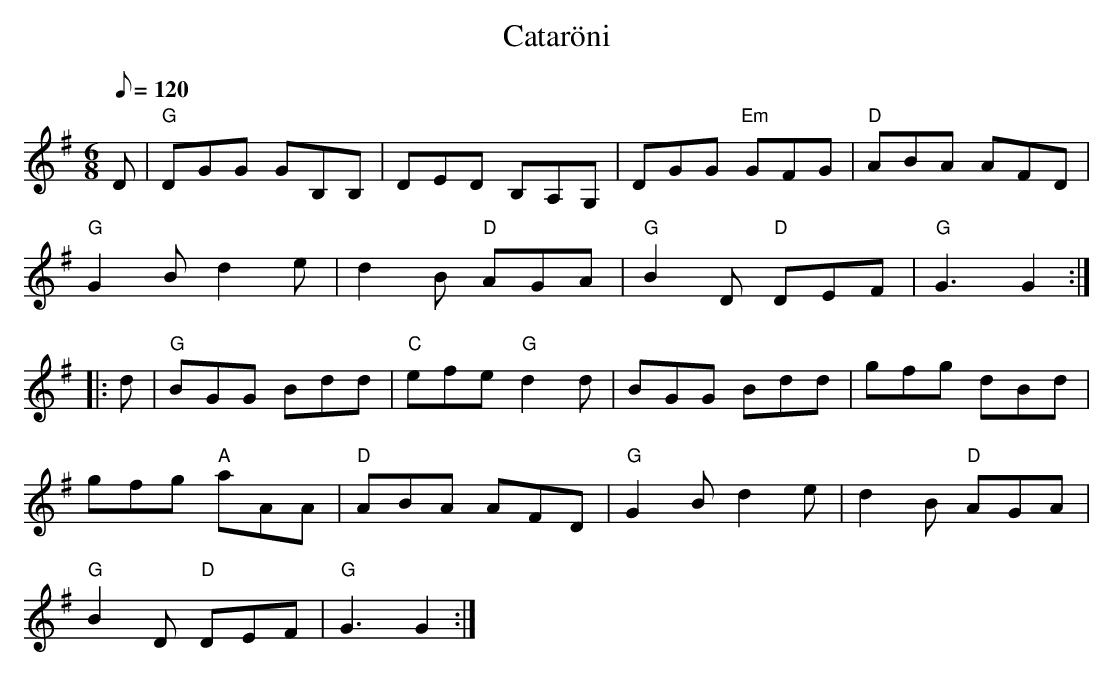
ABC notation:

X:1
T:Cataröni
M:6/8
L:1/8
Q:120
K:G
D|"G"DGG GB,B,|DED B,A,G,|DGG "Em"GFG|"D"ABA AFD|
"G"G2Bd2e|d2B "D"AGA|"G"B2D "D"DEF|"G"G3 G2::
d|"G"BGG Bdd|"C"efe "G"d2d|BGG Bdd|gfg dBd|
gfg "A"aAA|"D"ABA AFD|"G"G2Bd2e|d2B "D"AGA|
"G"B2D "D"DEF|"G"G3 G2:|
